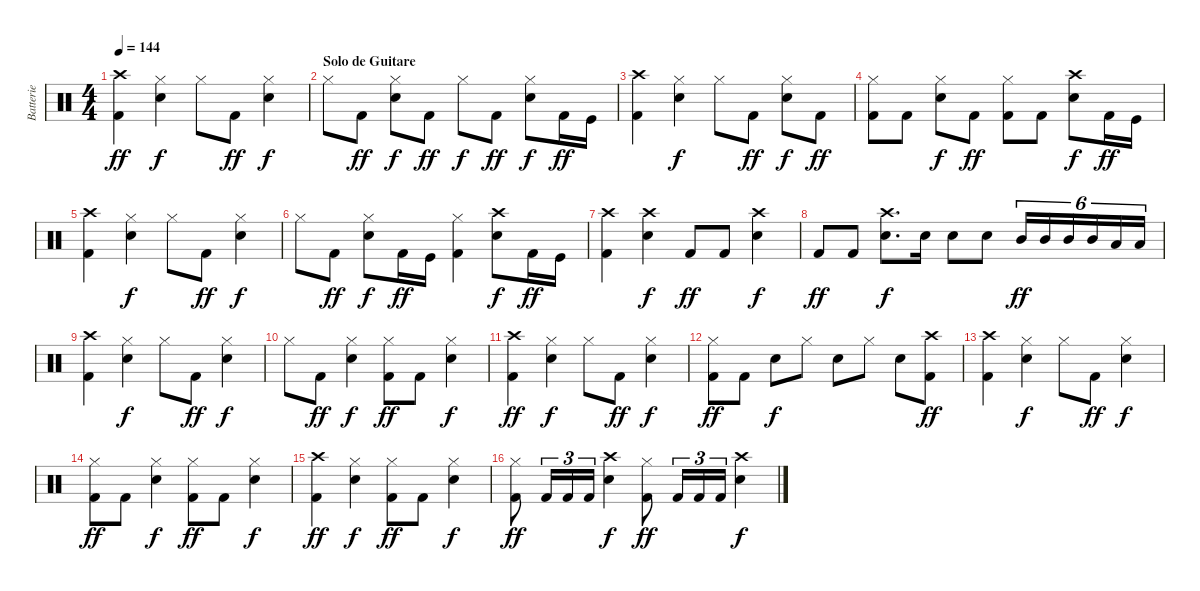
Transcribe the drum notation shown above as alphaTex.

\track ("Batterie" "Batterie") {instrument percussion}
\staff {score}
\articulation defaults
\ts (4 4)
\tempo 144
\clef neutral
\ks c
("Crash high (hit)" "Kick (hit) 2").4{dy ff} ("Hi-Hat (closed)" "Snare (hit) 2").4{dy f} "Hi-Hat (closed)".8 "Kick (hit) 2".8{dy ff} ("Hi-Hat (closed)" "Snare (hit) 2").4{dy f} |
\section ("" "Solo de Guitare")
"Hi-Hat (closed)".8 "Kick (hit) 2".8{dy ff} ("Hi-Hat (closed)" "Snare (hit) 2").8{dy f} "Kick (hit) 2".8{dy ff} "Hi-Hat (closed)".8{dy f} "Kick (hit) 2".8{dy ff} ("Hi-Hat (closed)" "Snare (hit) 2").8{dy f} "Kick (hit) 2".16{dy ff} "Kick (hit)".16 |
("Crash high (hit)" "Kick (hit) 2").4 ("Hi-Hat (closed)" "Snare (hit) 2").4{dy f} "Hi-Hat (closed)".8 "Kick (hit) 2".8{dy ff} ("Hi-Hat (closed)" "Snare (hit) 2").8{dy f} "Kick (hit) 2".8{dy ff} |
("Hi-Hat (closed)" "Kick (hit) 2").8 "Kick (hit) 2".8 ("Hi-Hat (closed)" "Snare (hit) 2").8{dy f} "Kick (hit) 2".8{dy ff} ("Hi-Hat (closed)" "Kick (hit) 2").8 "Kick (hit) 2".8 ("Crash high (hit)" "Snare (hit) 2").8{dy f} "Kick (hit) 2".16{dy ff} "Kick (hit)".16 |
("Crash high (hit)" "Kick (hit) 2").4 ("Hi-Hat (closed)" "Snare (hit) 2").4{dy f} "Hi-Hat (closed)".8 "Kick (hit) 2".8{dy ff} ("Hi-Hat (closed)" "Snare (hit) 2").4{dy f} |
"Hi-Hat (closed)".8 "Kick (hit) 2".8{dy ff} ("Hi-Hat (closed)" "Snare (hit) 2").8{dy f} "Kick (hit) 2".16{dy ff} "Kick (hit)".16 ("Hi-Hat (closed)" "Kick (hit) 2").4 ("Crash high (hit)" "Snare (hit) 2").8{dy f} "Kick (hit) 2".16{dy ff} "Kick (hit)".16 |
("Crash high (hit)" "Kick (hit) 2").4 ("Crash high (hit)" "Snare (hit) 2").4{dy f} "Kick (hit) 2".8{dy ff} "Kick (hit) 2".8 ("Crash high (hit)" "Snare (hit) 2").4{dy f} |
"Kick (hit) 2".8{dy ff} "Kick (hit) 2".8 ("Crash high (hit)" "Snare (hit) 2").8{d dy f} "Snare (hit) 2".16 "Snare (hit) 2".8 "Snare (hit) 2".8 "Mid Tom (hit)".16{tu (6 4) dy ff} "Mid Tom (hit)".16{tu (6 4)} "Mid Tom (hit)".16{tu (6 4)} "Mid Tom (hit)".16{tu (6 4)} "Low Tom (hit)".16{tu (6 4)} "Low Tom (hit)".16{tu (6 4)} |
("Crash high (hit)" "Kick (hit) 2").4 ("Hi-Hat (closed)" "Snare (hit) 2").4{dy f} "Hi-Hat (closed)".8 "Kick (hit) 2".8{dy ff} ("Hi-Hat (closed)" "Snare (hit) 2").4{dy f} |
"Hi-Hat (closed)".8 "Kick (hit) 2".8{dy ff} ("Hi-Hat (closed)" "Snare (hit) 2").4{dy f} ("Hi-Hat (closed)" "Kick (hit) 2").8{dy ff} "Kick (hit) 2".8 ("Hi-Hat (closed)" "Snare (hit) 2").4{dy f} |
("Crash high (hit)" "Kick (hit) 2").4{dy ff} ("Hi-Hat (closed)" "Snare (hit) 2").4{dy f} "Hi-Hat (closed)".8 "Kick (hit) 2".8{dy ff} ("Hi-Hat (closed)" "Snare (hit) 2").4{dy f} |
("Hi-Hat (closed)" "Kick (hit) 2").8{dy ff} "Kick (hit) 2".8 "Snare (hit) 2".8{dy f} "Hi-Hat (closed)".8 "Snare (hit) 2".8 "Hi-Hat (closed)".8 "Snare (hit) 2".8 ("Crash high (hit)" "Kick (hit) 2").8{dy ff} |
("Crash high (hit)" "Kick (hit) 2").4 ("Hi-Hat (closed)" "Snare (hit) 2").4{dy f} "Hi-Hat (closed)".8 "Kick (hit) 2".8{dy ff} ("Hi-Hat (closed)" "Snare (hit) 2").4{dy f} |
("Hi-Hat (closed)" "Kick (hit) 2").8{dy ff} "Kick (hit) 2".8 ("Hi-Hat (closed)" "Snare (hit) 2").4{dy f} ("Hi-Hat (closed)" "Kick (hit) 2").8{dy ff} "Kick (hit) 2".8 ("Hi-Hat (closed)" "Snare (hit) 2").4{dy f} |
("Crash high (hit)" "Kick (hit) 2").4{dy ff} ("Hi-Hat (closed)" "Snare (hit) 2").4{dy f} ("Hi-Hat (closed)" "Kick (hit) 2").8{dy ff} "Kick (hit) 2".8 ("Hi-Hat (closed)" "Snare (hit) 2").4{dy f} |
("Hi-Hat (closed)" "Kick (hit) 2").8{dy ff} "Kick (hit) 2".16{tu (3 2)} "Kick (hit) 2".16{tu (3 2)} "Kick (hit) 2".16{tu (3 2)} ("Crash high (hit)" "Snare (hit) 2").4{dy f} ("Hi-Hat (closed)" "Kick (hit) 2").8{dy ff} "Kick (hit) 2".16{tu (3 2)} "Kick (hit) 2".16{tu (3 2)} "Kick (hit) 2".16{tu (3 2)} ("Crash high (hit)" "Snare (hit) 2").4{dy f}
